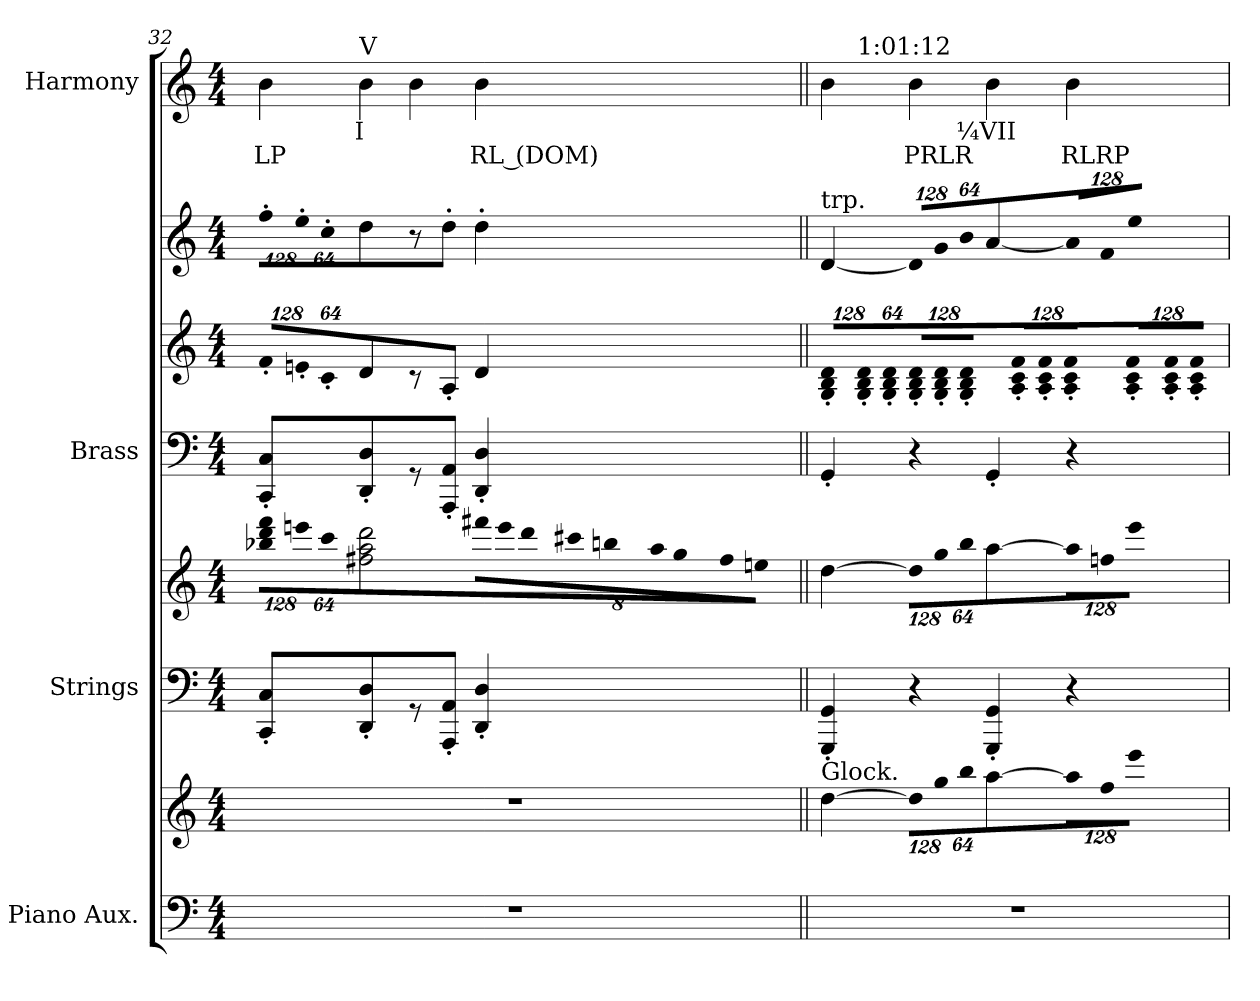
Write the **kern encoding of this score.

**kern	**kern	**kern	**kern	**kern	**kern	**kern	**kern	**text
*part4	*part4	*part3	*part3	*part2	*part2	*part2	*part1	*part1
*staff8	*staff7	*staff6	*staff5	*staff4	*staff3	*staff2	*staff1	*staff1
*I"Piano Aux.	*	*I"Strings	*	*I"Brass	*	*	*I"Harmony	*
*I'Pno. Aux.	*	*I'Str.	*	*I'Br.	*	*	*I'Hrm.	*
*clefF4	*clefG2	*clefF4	*clefG2	*clefF4	*clefG2	*clefG2	*clefG2	*
*k[]	*k[]	*k[]	*k[]	*k[]	*k[]	*k[]	*k[]	*
*M4/4	*M4/4	*M4/4	*M4/4	*M4/4	*M4/4	*M4/4	*M4/4	*
*	*	*	*Xbrackettup	*	*	*	*	*
=32	=32	=32	=32	=32	=32	=32	=32	=32
!	!	!	!LO:N:vis=8	!	!	!	!	!
*	*	*	*	*	*Xbrackettup	*	*	*
!	!	!	!	!	!LO:N:vis=8	!	!	!
*	*	*	*	*	*	*Xbrackettup	*	*
!	!	!	!	!	!	!LO:N:vis=8	!	!
!	!	!	!	!	!	!	!	!LO:LY:b:color=#000000
1r	1r	4CCi/' 4Ci'	1024%85bb-Xi\ 1024%85dddi 1024%85fffiL	4CCi/' 4Ci'	1024%85f'i/L	1024%85ff'i\L	4bi	LP
!	!	!	!LO:N:vis=8	!	!LO:N:vis=8	!LO:N:vis=8	!	!
.	.	.	1024%85eeeni\	.	1024%85en'i/	1024%85ee'i\	.	.
!	!	!	!LO:N:vis=8	!	!LO:N:vis=8	!LO:N:vis=8	!	!
.	.	.	512%43ccci\J	.	512%43c'i/J	512%43cc'i\J	.	.
!	!	!	!	!	!	!	!LO:TX:b:cj:t=I	!
!	!	!	!	!	!	!	!LO:TX:t=V	!
.	.	4DDi/' 4Di'	2ff#Xi\ 2aai 2dddi	4DDi/' 4Di'	4di/	4ddi\	4bi	.
.	.	8r	.	8r	8r	8r	4bi	.
.	.	8AAAi/' 8AAi'J	.	8AAAi/' 8AAi'J	8A'i/J	8dd'i\J	.	.
!	!	!	!LO:N:vis=32	!	!	!	!	!
!	!	!	!	!	!	!	!	!LO:LY:b:color=#000000
.	.	4DDi/' 4Di'	256%7fff#Xi\LLL	4DDi/' 4Di'	4di/	4dd'i\	4bi	RL (DOM)
!	!	!	!LO:N:vis=32	!	!	!	!	!
.	.	.	256%7eeei\	.	.	.	.	.
!	!	!	!LO:N:vis=32	!	!	!	!	!
.	.	.	1024%29dddi\	.	.	.	.	.
!	!	!	!LO:N:vis=32	!	!	!	!	!
.	.	.	256%7ccc#Xi\	.	.	.	.	.
!	!	!	!LO:N:vis=32	!	!	!	!	!
.	.	.	1024%29bbni\	.	.	.	.	.
!	!	!	!LO:N:vis=32	!	!	!	!	!
.	.	.	256%7aai\	.	.	.	.	.
!	!	!	!LO:N:vis=32	!	!	!	!	!
.	.	.	1024%29ggi\	.	.	.	.	.
!	!	!	!LO:N:vis=32	!	!	!	!	!
.	.	.	256%7ff#i\	.	.	.	.	.
!	!	!	!LO:N:vis=32	!	!	!	!	!
.	.	.	1024%29eeni\JJJ	.	.	.	.	.
!!LO:PB:g=z
=33||	=33||	=33||	=33||	=33||	=33||	=33||	=33||	=33||
!	!	!	!	!	!	!	!LO:TX:b:cj:t=I	!
!	!	!	!	!	!	!	!LO:TX:a:B:cj:t=A'''	!
!	!	!	!	!	!	!LO:TX:a:t=trp.	!	!
!	!LO:TX:a:t=Glock.	!	!	!	!	!	!	!
!	!	!	!	!	!LO:N:vis=8	!	!	!
*	*	*	*	*	*	*	*^	*
1r	[4ddi\	4GGGi/' 4GGi'	[4ddi\	4GG'i/	1024%85Gi/' 1024%85Bi' 1024%85di'L	[4di/	4bi	16ryy	.
.	.	.	.	.	.	.	.	64ryy	.
.	.	.	.	.	.	.	.	256ryy	.
.	.	.	.	.	.	.	.	1024ryy	.
!	!	!	!	!	!	!	!	!LO:TX:a:t=1&colon;01&colon;12	!
!	!	!	!	!	!LO:N:vis=8	!	!	!	!
.	.	.	.	.	1024%85Gi/' 1024%85Bi' 1024%85di'	.	.	2ryy	.
!	!	!	!	!	!LO:N:vis=8	!	!	!	!
.	.	.	.	.	512%43Gi/' 512%43Bi' 512%43di'J	.	.	.	.
*	*Xbrackettup	*	*	*	*	*	*	*	*
!	!LO:N:vis=8	!	!LO:N:vis=8	!	!LO:N:vis=8	!LO:N:vis=8	!	!	!
!	!	!	!	!	!	!	!	!	!LO:LY:b:color=#000000
.	1024%85ddi\L]	4r	1024%85ddi\L]	4r	1024%85Gi/' 1024%85Bi' 1024%85di'L	1024%85di/L]	4bi	.	PRLR
!	!LO:N:vis=8	!	!LO:N:vis=8	!	!LO:N:vis=8	!LO:N:vis=8	!	!	!
.	1024%85ggi\	.	1024%85ggi\	.	1024%85Gi/' 1024%85Bi' 1024%85di'	1024%85gi/	.	.	.
!	!LO:N:vis=8	!	!LO:N:vis=8	!	!LO:N:vis=8	!LO:N:vis=8	!	!	!
.	512%43bbi\J	.	512%43bbi\J	.	512%43Gi/' 512%43Bi' 512%43di'J	512%43bi/J	.	.	.
!	!	!	!	!	!	!	!LO:TX:b:cj:t=¼VII	!	!
!	!	!	!	!	!LO:N:vis=8	!	!	!	!
.	[4aai\	4GGGi/' 4GGi'	[4aai\	4GG'i/	1024%85Ai/' 1024%85ci' 1024%85fi'L	[4ai/	4bi	.	.
!	!	!	!	!	!LO:N:vis=8	!	!	!	!
.	.	.	.	.	1024%85Ai/' 1024%85ci' 1024%85fi'	.	.	4ryy	.
!	!	!	!	!	!LO:N:vis=8	!	!	!	!
.	.	.	.	.	512%43Ai/' 512%43ci' 512%43fi'J	.	.	.	.
!	!LO:N:vis=8	!	!LO:N:vis=8	!	!LO:N:vis=8	!LO:N:vis=8	!	!	!
!	!	!	!	!	!	!	!	!	!LO:LY:b:color=#000000
.	1024%85aai\L]	4r	1024%85aai\L]	4r	1024%85Ai/' 1024%85ci' 1024%85fi'L	1024%85ai/L]	4bi	.	RLRP
!	!LO:N:vis=8	!	!LO:N:vis=8	!	!LO:N:vis=8	!LO:N:vis=8	!	!	!
.	1024%85ffi\	.	1024%85ffni\	.	1024%85Ai/' 1024%85ci' 1024%85fi'	1024%85fi/	.	8ryy	.
!	!LO:N:vis=8	!	!LO:N:vis=8	!	!LO:N:vis=8	!LO:N:vis=8	!	!	!
.	512%43eeei\J	.	512%43eeei\J	.	512%43Ai/' 512%43ci' 512%43fi'J	512%43eei/J	.	.	.
.	.	.	.	.	.	.	.	32ryy	.
.	.	.	.	.	.	.	.	128ryy	.
.	.	.	.	.	.	.	.	512.ryy	.
*	*	*	*	*	*	*	*v	*v	*
=	=	=	=	=	=	=	=	=
*-	*-	*-	*-	*-	*-	*-	*-	*-
